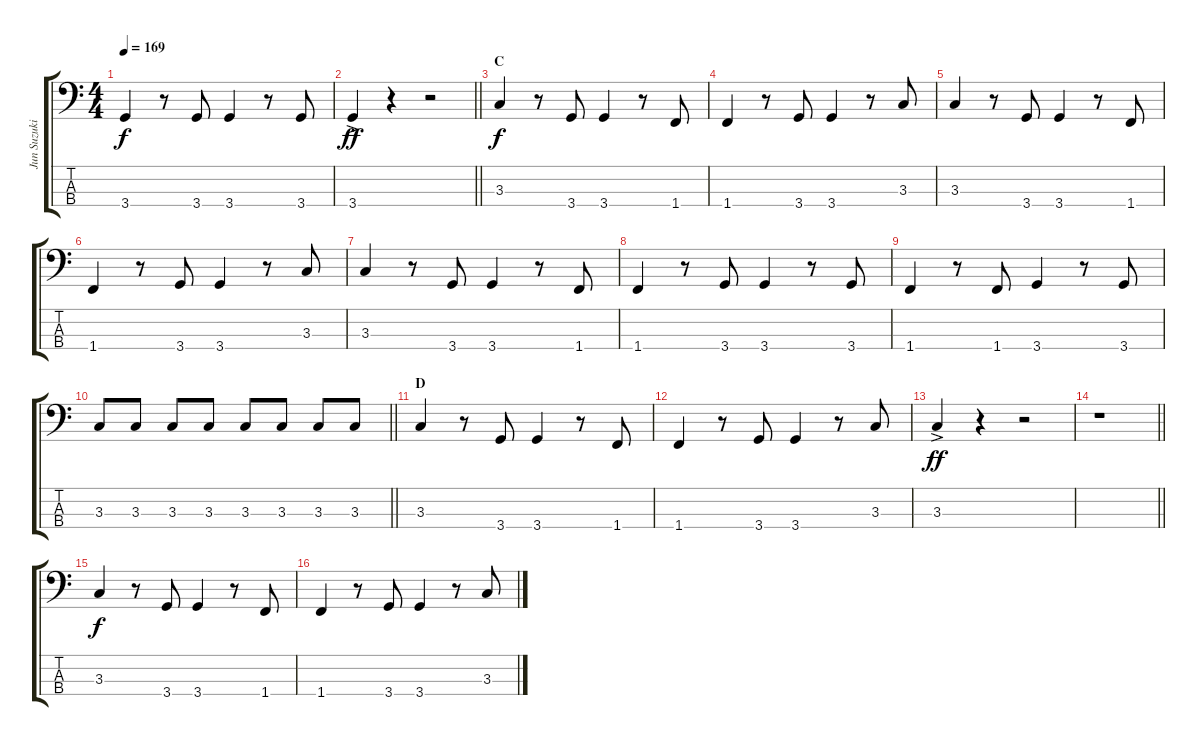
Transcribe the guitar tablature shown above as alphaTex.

\track ("Jun Suzuki bass" "Jun Suzuki") {instrument electricbassfinger}
\staff {score tabs}
\tuning (G2 D2 A1 E1) {hide}
\ts (4 4)
\tempo 169
\clef f4
\ks c
3.4.4{dy f} r.8 3.4.8 3.4.4 r.8 3.4.8 |
\barLineRight lightlight
3.4{ac}.4{dy ff} r.4 r.2 |
\section ("" "C")
3.3.4{dy f} r.8 3.4.8 3.4.4 r.8 1.4.8 |
1.4.4 r.8 3.4.8 3.4.4 r.8 3.3.8 |
3.3.4 r.8 3.4.8 3.4.4 r.8 1.4.8 |
1.4.4 r.8 3.4.8 3.4.4 r.8 3.3.8 |
3.3.4 r.8 3.4.8 3.4.4 r.8 1.4.8 |
1.4.4 r.8 3.4.8 3.4.4 r.8 3.4.8 |
1.4.4 r.8 1.4.8 3.4.4 r.8 3.4.8 |
\barLineRight lightlight
3.3.8 3.3.8 3.3.8 3.3.8 3.3.8 3.3.8 3.3.8 3.3.8 |
\section ("" "D")
3.3.4 r.8 3.4.8 3.4.4 r.8 1.4.8 |
1.4.4 r.8 3.4.8 3.4.4 r.8 3.3.8 |
3.3{ac}.4{dy ff} r.4 r.2 |
\barLineRight lightlight
r.1 |
3.3.4{dy f} r.8 3.4.8 3.4.4 r.8 1.4.8 |
1.4.4 r.8 3.4.8 3.4.4 r.8 3.3.8
